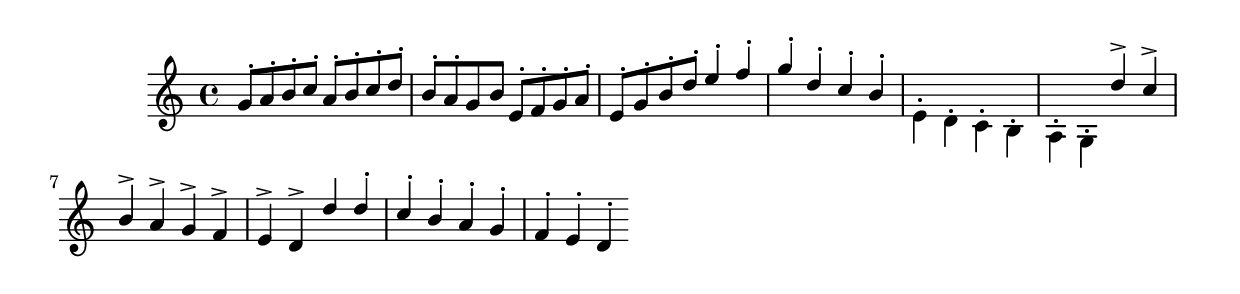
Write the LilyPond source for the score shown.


\version "2.11.51"

\header{

  texidoc=" Some scripts must have quantized postions. VErtical
 position descend monotonously for a descending scale.  The staccato
 dot is close to the notehead. If the head is in a space, then the dot
 is in the space next to it.  "

}

\layout {
  ragged-right = ##t
}

{
  \new Voice \relative c'' { 
    \voiceOne
    g8-. a-. b-. c-. 
    a-. b-. c-. d-. 
    b8[-. a-. g b] 
    e,-. f-. g-. a-. 
    e-. g-. b-. d-.
  }
  \context Voice {
    \relative c' {
      e'4-. f-. g-. d-. c-. b-.
      \stemDown
      e,-. d-. c-. b-. a-. g-.    
    }
    \relative c'' {
      \stemUp		 
      d-> c-> b-> a-> g-> f-> e-> d->
      d'
      d-. c-. b-. a-. g-. f-. e-. d-. 
    }  
  }
}
